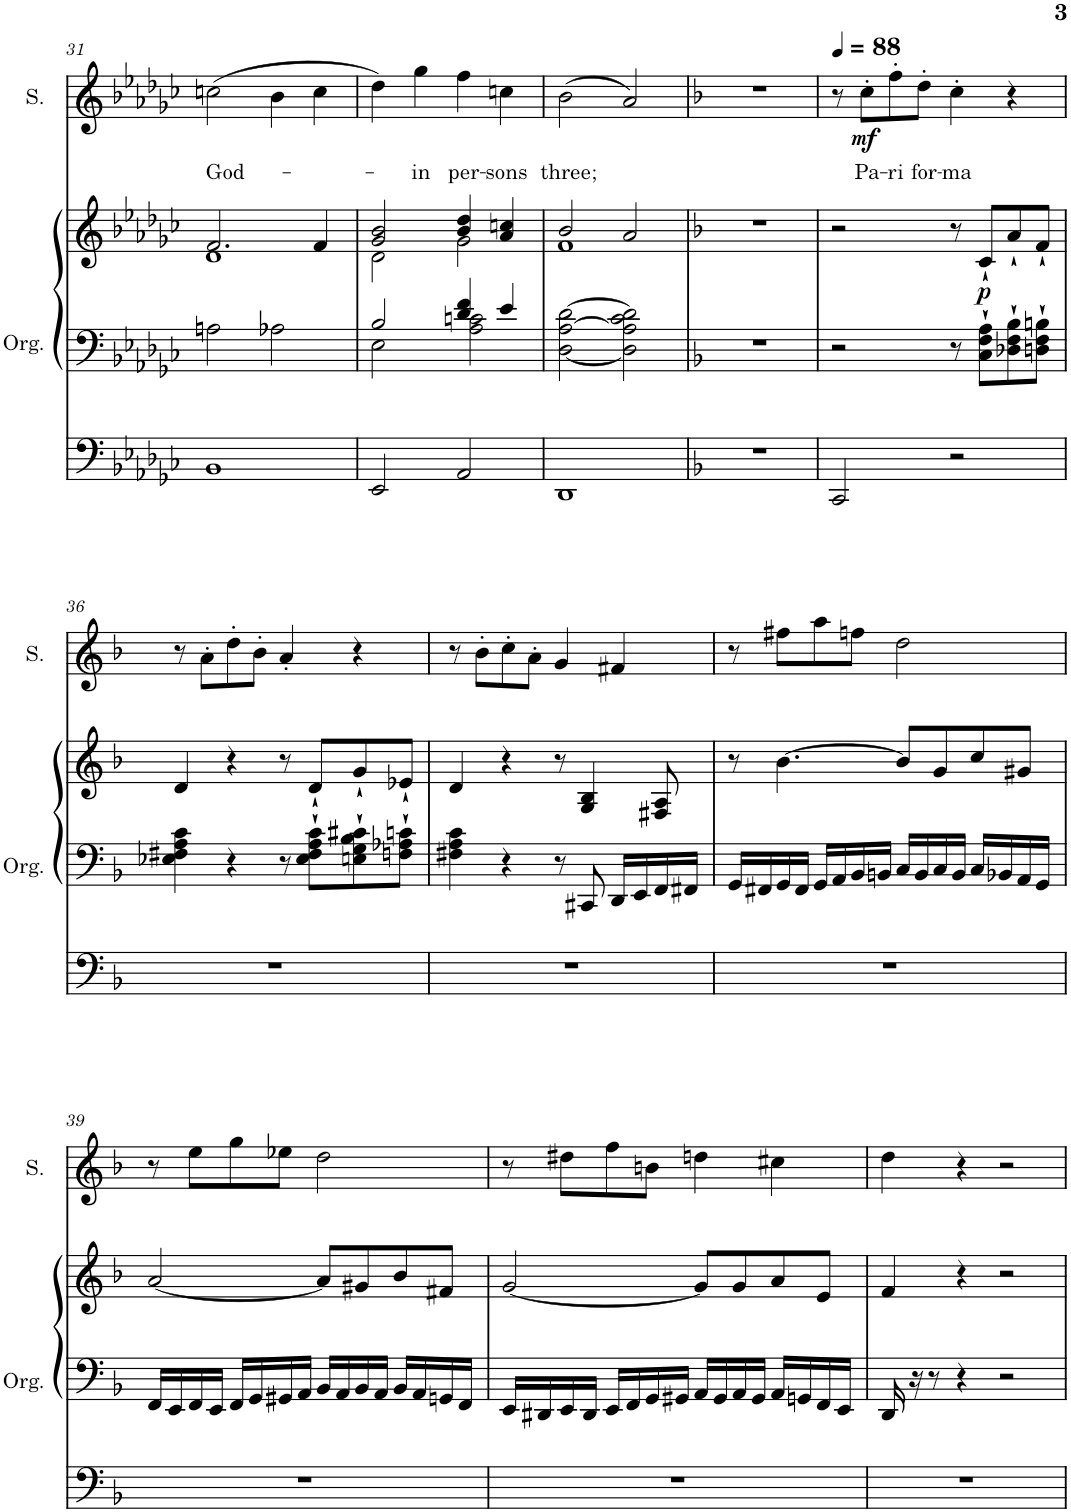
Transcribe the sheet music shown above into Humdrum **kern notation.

**kern	**kern	**kern	**dynam	**kern	**text	**dynam
*part2	*part2	*part2	*part2	*part1	*part1	*part1
*staff4	*staff3	*staff2	*staff2/3/4	*staff1	*staff1	*staff1
*I"Organ	*	*	*	*I"Soprano	*	*
*I'Org.	*	*	*	*I'S.	*	*
!!LO:PB:g=z
*clefF4	*clefF4	*clefG2	*	*clefG2	*	*
*k[b-e-a-d-g-c-]	*k[b-e-a-d-g-c-]	*k[b-e-a-d-g-c-]	*	*k[b-e-a-d-g-c-]	*	*
*M4/4	*M4/4	*M4/4	*	*M4/4	*	*
=31	=31	=31	=31	=31	=31	=31
*	*	*^	*	*	*	*
!	!	!	!	!	!	!LO:LY:b	!
1BB-	2An\	2.f/	1d-	.	(2ccn\	God-	.
.	2A-X\	.	.	.	4b-\	.	.
.	.	4f/	.	.	4cc\	.	.
=32	=32	=32	=32	=32	=32	=32	=32
*	*^	*	*	*	*	*	*
2EE-/	2B-/	2E-\	2g-/ 2b-/	2d-\	.	4dd-\)	.	.
!	!	!	!	!	!	!	!LO:LY:b	!
.	.	.	.	.	.	4gg-\	-in	.
!	!	!	!	!	!	!	!LO:LY:b	!
2AA-/	4d-/ 4f/	2A-\ 2cn\	4b-/ 4dd-/	2g-\	.	4ff\	per-	.
!	!	!	!	!	!	!	!LO:LY:b	!
.	4e-/	.	4a-/ 4ccn/	.	.	4ccn\	-sons	.
*	*v	*v	*	*	*	*	*	*
=33	=33	=33	=33	=33	=33	=33	=33
!	!	!	!	!	!	!LO:LY:b	!
1DD-	[2D-\ [2A-\ [2d-\	2b-/	1f	.	(2b-\	three;	.
.	2D-\] 2A-\] 2c-\ 2d-\]	2a-/	.	.	2a-/)	.	.
*	*	*v	*v	*	*	*	*
=34	=34	=34	=34	=34	=34	=34
*k[b-]	*k[b-]	*k[b-]	*	*k[b-]	*	*
1r	1r	1r	.	1r	.	.
=35	=35	=35	=35	=35	=35	=35
*	*	*	*	*MM88	*	*
2CC/	2r	2r	.	8r	.	.
!	!	!	!	!	!LO:LY:b	!LO:DY:b
.	.	.	.	8cc'\L	Pa-	mf
!	!	!	!	!	!LO:LY:b	!
.	.	.	.	8ff'\	-ri	.
!	!	!	!	!	!LO:LY:b	!
.	.	.	.	8dd'\J	for-	.
!	!	!	!	!	!LO:LY:b	!
2r	8r	8r	.	4cc'\	-ma	.
!	!	!	!LO:DY:b	!	!	!
.	8C\` 8F\` 8A\`L	8c`/L	p	.	.	.
.	8D-X\` 8F\` 8B-\`	8a`/	.	4r	.	.
.	8Dn\` 8F\` 8Bn\`J	8f`/J	.	.	.	.
!!LO:LB:g=z
=36	=36	=36	=36	=36	=36	=36
1r	4E-X\ 4F#X\ 4A\ 4c\	4d/	.	8r	.	.
.	.	.	.	8a'\L	.	.
.	4r	4r	.	8dd'\	.	.
.	.	.	.	8b-'\J	.	.
.	8r	8r	.	4a'/	.	.
.	8E-\` 8F#\` 8A\` 8c\`L	8d`/L	.	.	.	.
.	8En\` 8G\` 8B-\` 8c#X\`	8g`/	.	4r	.	.
.	8Fn\` 8A-X\` 8cn\`J	8e-X`/J	.	.	.	.
=37	=37	=37	=37	=37	=37	=37
1r	4F#X\ 4A\ 4c\	4d/	.	8r	.	.
.	.	.	.	8b-'\L	.	.
.	4r	4r	.	8cc'\	.	.
.	.	.	.	8a'\J	.	.
.	8r	8r	.	4g/	.	.
.	8CC#X/	4G/ 4B-/	.	.	.	.
.	16DD/LL	.	.	4f#X/	.	.
.	16EE/	.	.	.	.	.
.	16FF/	8F#X/ 8A/	.	.	.	.
.	16FF#X/JJ	.	.	.	.	.
=38	=38	=38	=38	=38	=38	=38
1r	16GG/LL	8r	.	8r	.	.
.	16FF#X/	.	.	.	.	.
.	16GG/	[4.b-\	.	8ff#X\L	.	.
.	16FF#/JJ	.	.	.	.	.
.	16GG/LL	.	.	8aa\	.	.
.	16AA/	.	.	.	.	.
.	16BB-/	.	.	8ffn\J	.	.
.	16BBn/JJ	.	.	.	.	.
.	16C/LL	8b-/L]	.	2dd\	.	.
.	16BB/	.	.	.	.	.
.	16C/	8g/	.	.	.	.
.	16BB/JJ	.	.	.	.	.
.	16C/LL	8cc/	.	.	.	.
.	16BB-X/	.	.	.	.	.
.	16AA/	8g#X/J	.	.	.	.
.	16GG/JJ	.	.	.	.	.
!!LO:LB:g=z
=39	=39	=39	=39	=39	=39	=39
1r	16FF/LL	[2a/	.	8r	.	.
.	16EE/	.	.	.	.	.
.	16FF/	.	.	8ee\L	.	.
.	16EE/JJ	.	.	.	.	.
.	16FF/LL	.	.	8gg\	.	.
.	16GG/	.	.	.	.	.
.	16GG#X/	.	.	8ee-X\J	.	.
.	16AA/JJ	.	.	.	.	.
.	16BB-/LL	8a/L]	.	2dd\	.	.
.	16AA/	.	.	.	.	.
.	16BB-/	8g#X/	.	.	.	.
.	16AA/JJ	.	.	.	.	.
.	16BB-/LL	8b-/	.	.	.	.
.	16AA/	.	.	.	.	.
.	16GGn/	8f#X/J	.	.	.	.
.	16FF/JJ	.	.	.	.	.
=40	=40	=40	=40	=40	=40	=40
1r	16EE/LL	[2g/	.	8r	.	.
.	16DD#X/	.	.	.	.	.
.	16EE/	.	.	8dd#X\L	.	.
.	16DD#/JJ	.	.	.	.	.
.	16EE/LL	.	.	8ff\	.	.
.	16FF/	.	.	.	.	.
.	16GG/	.	.	8bn\J	.	.
.	16GG#X/JJ	.	.	.	.	.
.	16AA/LL	8g/L]	.	4ddn\	.	.
.	16GG#/	.	.	.	.	.
.	16AA/	8g/	.	.	.	.
.	16GG#/JJ	.	.	.	.	.
.	16AA/LL	8a/	.	4cc#X\	.	.
.	16GGn/	.	.	.	.	.
.	16FF/	8e/J	.	.	.	.
.	16EE/JJ	.	.	.	.	.
=41	=41	=41	=41	=41	=41	=41
1r	16DD/	4f/	.	4dd\	.	.
.	16r	.	.	.	.	.
.	8r	.	.	.	.	.
.	4r	4r	.	4r	.	.
.	2r	2r	.	2r	.	.
=	=	=	=	=	=	=
*-	*-	*-	*-	*-	*-	*-
